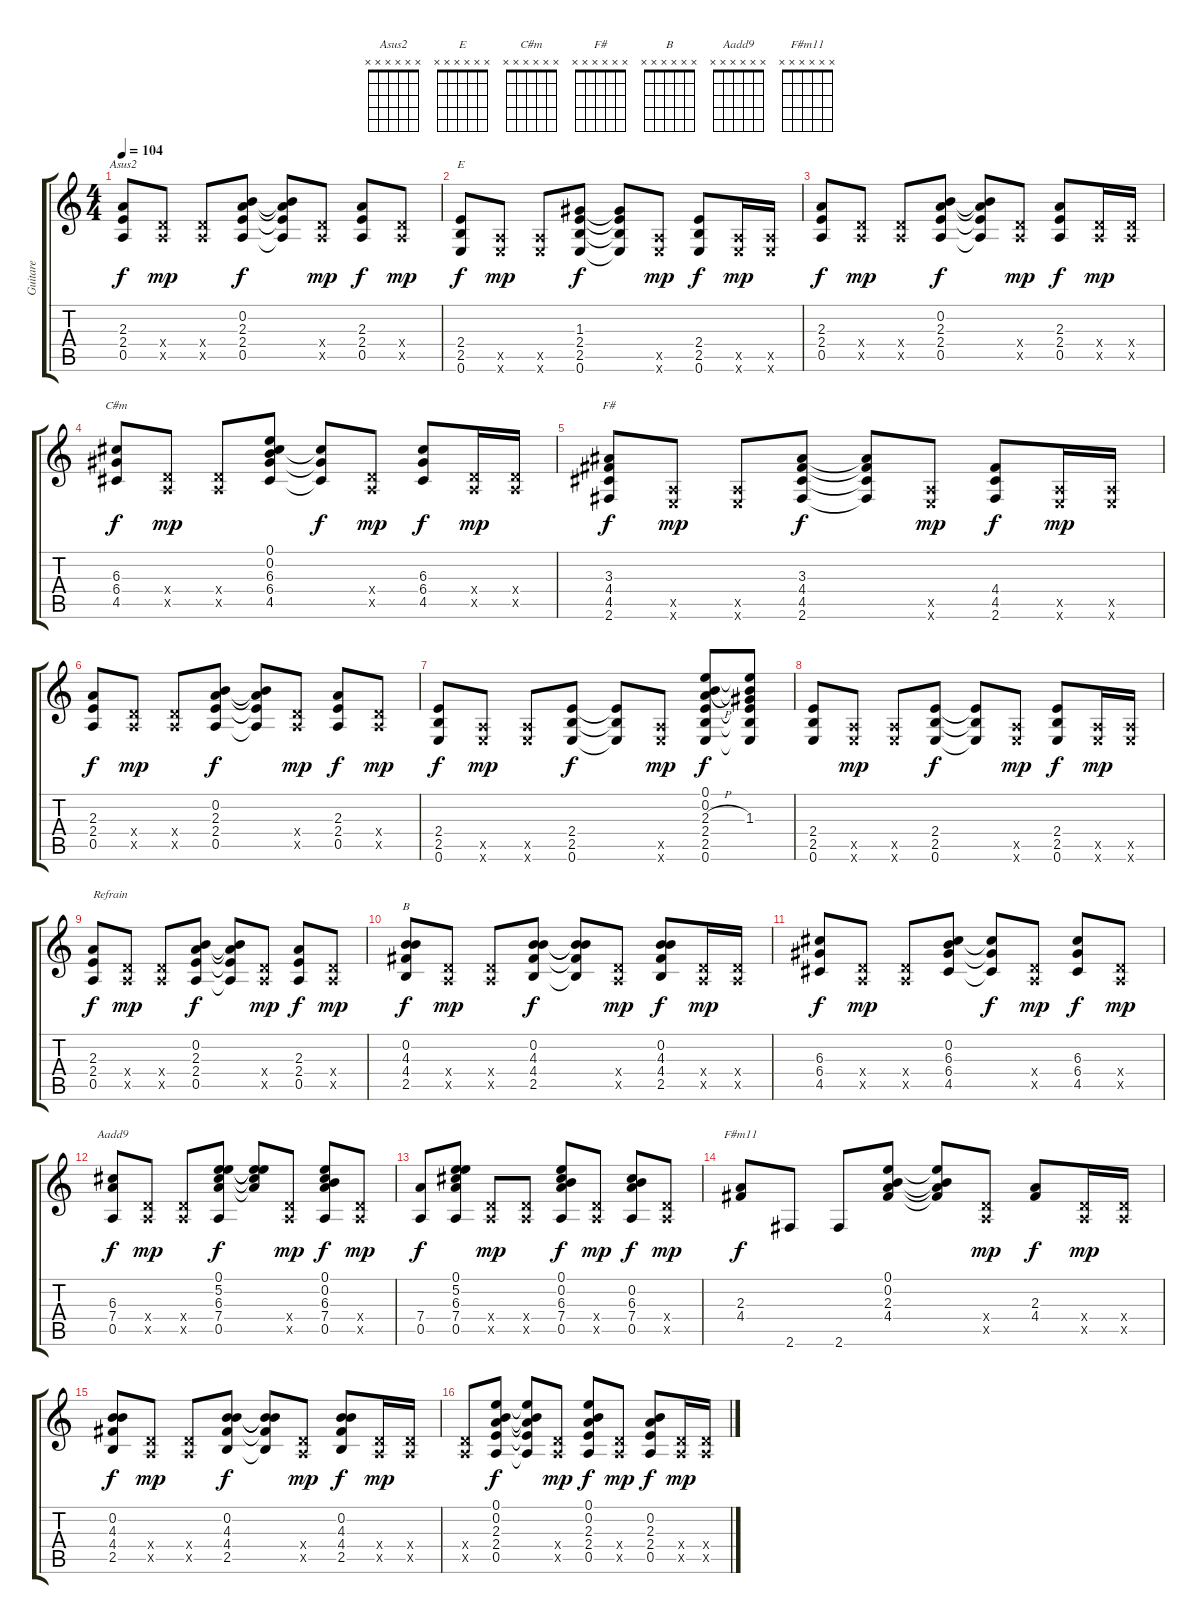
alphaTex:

\track ("Guitare" "Guitare") {instrument acousticguitarsteel}
\staff {score tabs}
\tuning (E4 B3 G3 D3 A2 E2) {hide}
\chord ("Asus2" x x x x x x) {firstfret 0}
\chord ("E" x x x x x x) {firstfret 0}
\chord ("C#m" x x x x x x) {firstfret 0}
\chord ("F#" x x x x x x) {firstfret 0}
\chord ("B" x x x x x x) {firstfret 0}
\chord ("Aadd9" x x x x x x) {firstfret 0}
\chord ("F#m11" x x x x x x) {firstfret 0}
\ts (4 4)
\tempo 104
\clef g2
\ks c
(2.3 2.4 0.5).8{ch "Asus2" dy f} (0.4{x} 0.5{x}).8{dy mp} (0.4{x} 0.5{x}).8 (0.2 2.3 2.4 0.5).8{dy f} (0.2{t} 2.3{t} 2.4{t} 0.5{t}).8 (0.4{x} 0.5{x}).8{dy mp} (2.3 2.4 0.5).8{dy f} (0.4{x} 0.5{x}).8{dy mp} |
(2.4 2.5 0.6).8{ch "E" dy f} (0.5{x} 0.6{x}).8{dy mp} (0.5{x} 0.6{x}).8 (1.3 2.4 2.5 0.6).8{dy f} (1.3{t} 2.4{t} 2.5{t} 0.6{t}).8 (0.5{x} 0.6{x}).8{dy mp} (2.4 2.5 0.6).8{dy f} (0.5{x} 0.6{x}).16{dy mp} (0.5{x} 0.6{x}).16 |
(2.3 2.4 0.5).8{dy f} (0.4{x} 0.5{x}).8{dy mp} (0.4{x} 0.5{x}).8 (0.2 2.3 2.4 0.5).8{dy f} (0.2{t} 2.3{t} 2.4{t} 0.5{t}).8 (0.4{x} 0.5{x}).8{dy mp} (2.3 2.4 0.5).8{dy f} (0.4{x} 0.5{x}).16{dy mp} (0.4{x} 0.5{x}).16 |
(6.3 6.4 4.5).8{ch "C#m" dy f} (0.4{x} 0.5{x}).8{dy mp} (0.4{x} 0.5{x}).8 (0.1 0.2 6.3 6.4 4.5).8 (6.3{t} 6.4{t} 4.5{t}).8{dy f} (0.4{x} 0.5{x}).8{dy mp} (6.3 6.4 4.5).8{dy f} (0.4{x} 0.5{x}).16{dy mp} (0.4{x} 0.5{x}).16 |
(3.3 4.4 4.5 2.6).8{ch "F#" dy f} (0.5{x} 0.6{x}).8{dy mp} (0.5{x} 0.6{x}).8 (3.3 4.4 4.5 2.6).8{dy f} (3.3{t} 4.4{t} 4.5{t} 2.6{t}).8 (0.5{x} 0.6{x}).8{dy mp} (4.4 4.5 2.6).8{dy f} (0.5{x} 0.6{x}).16{dy mp} (0.5{x} 0.6{x}).16 |
(2.3 2.4 0.5).8{dy f} (0.4{x} 0.5{x}).8{dy mp} (0.4{x} 0.5{x}).8 (0.2 2.3 2.4 0.5).8{dy f} (0.2{t} 2.3{t} 2.4{t} 0.5{t}).8 (0.4{x} 0.5{x}).8{dy mp} (2.3 2.4 0.5).8{dy f} (0.4{x} 0.5{x}).8{dy mp} |
(2.4 2.5 0.6).8{dy f} (0.5{x} 0.6{x}).8{dy mp} (0.5{x} 0.6{x}).8 (2.4 2.5 0.6).8{dy f} (2.4{t} 2.5{t} 0.6{t}).8 (0.5{x} 0.6{x}).8{dy mp} (0.1 0.2 2.3{h} 2.4 2.5 0.6).8{dy f} (0.1{t} 0.2{t} 1.3 2.4{t} 2.5{t} 0.6{t}).8 |
(2.4 2.5 0.6).8 (0.5{x} 0.6{x}).8{dy mp} (0.5{x} 0.6{x}).8 (2.4 2.5 0.6).8{dy f} (2.4{t} 2.5{t} 0.6{t}).8 (0.5{x} 0.6{x}).8{dy mp} (2.4 2.5 0.6).8{dy f} (0.5{x} 0.6{x}).16{dy mp} (0.5{x} 0.6{x}).16 |
(2.3 2.4 0.5).8{txt "Refrain" dy f} (0.4{x} 0.5{x}).8{dy mp} (0.4{x} 0.5{x}).8 (0.2 2.3 2.4 0.5).8{dy f} (0.2{t} 2.3{t} 2.4{t} 0.5{t}).8 (0.4{x} 0.5{x}).8{dy mp} (2.3 2.4 0.5).8{dy f} (0.4{x} 0.5{x}).8{dy mp} |
(0.2 4.3 4.4 2.5).8{ch "B" dy f} (0.4{x} 0.5{x}).8{dy mp} (0.4{x} 0.5{x}).8 (0.2 4.3 4.4 2.5).8{dy f} (0.2{t} 4.3{t} 4.4{t} 2.5{t}).8 (0.4{x} 0.5{x}).8{dy mp} (0.2 4.3 4.4 2.5).8{dy f} (0.4{x} 0.5{x}).16{dy mp} (0.4{x} 0.5{x}).16 |
(6.3 6.4 4.5).8{dy f} (0.4{x} 0.5{x}).8{dy mp} (0.4{x} 0.5{x}).8 (0.2 6.3 6.4 4.5).8 (6.3{t} 6.4{t} 4.5{t}).8{dy f} (0.4{x} 0.5{x}).8{dy mp} (6.3 6.4 4.5).8{dy f} (0.4{x} 0.5{x}).8{dy mp} |
(6.3 7.4 0.5).8{ch "Aadd9" dy f} (0.4{x} 0.5{x}).8{dy mp} (0.4{x} 0.5{x}).8 (0.1 5.2 6.3 7.4 0.5).8{dy f} (0.1{t} 5.2{t} 6.3{t} 7.4{t}).8 (0.4{x} 0.5{x}).8{dy mp} (0.1 0.2 6.3 7.4 0.5).8{dy f} (0.4{x} 0.5{x}).8{dy mp} |
(7.4 0.5).8{dy f} (0.1 5.2 6.3 7.4 0.5).8 (0.4{x} 0.5{x}).8{dy mp} (0.4{x} 0.5{x}).8 (0.1 0.2 6.3 7.4 0.5).8{dy f} (0.4{x} 0.5{x}).8{dy mp} (0.2 6.3 7.4 0.5).8{dy f} (0.4{x} 0.5{x}).8{dy mp} |
(2.3 4.4).8{ch "F#m11" dy f} 2.6.8 2.6.8 (0.1 0.2 2.3 4.4).8 (0.1{t} 0.2{t} 2.3{t} 4.4{t}).8 (0.4{x} 0.5{x}).8{dy mp} (2.3 4.4).8{dy f} (0.4{x} 0.5{x}).16{dy mp} (0.4{x} 0.5{x}).16 |
(0.2 4.3 4.4 2.5).8{dy f} (0.4{x} 0.5{x}).8{dy mp} (0.4{x} 0.5{x}).8 (0.2 4.3 4.4 2.5).8{dy f} (0.2{t} 4.3{t} 4.4{t} 2.5{t}).8 (0.4{x} 0.5{x}).8{dy mp} (0.2 4.3 4.4 2.5).8{dy f} (0.4{x} 0.5{x}).16{dy mp} (0.4{x} 0.5{x}).16 |
(0.4{x} 0.5{x}).8 (0.1 0.2 2.3 2.4 0.5).8{dy f} (0.1{t} 0.2{t} 2.3{t} 2.4{t} 0.5{t}).8 (0.4{x} 0.5{x}).8{dy mp} (0.1 0.2 2.3 2.4 0.5).8{dy f} (0.4{x} 0.5{x}).8{dy mp} (0.2 2.3 2.4 0.5).8{dy f} (0.4{x} 0.5{x}).16{dy mp} (0.4{x} 0.5{x}).16
